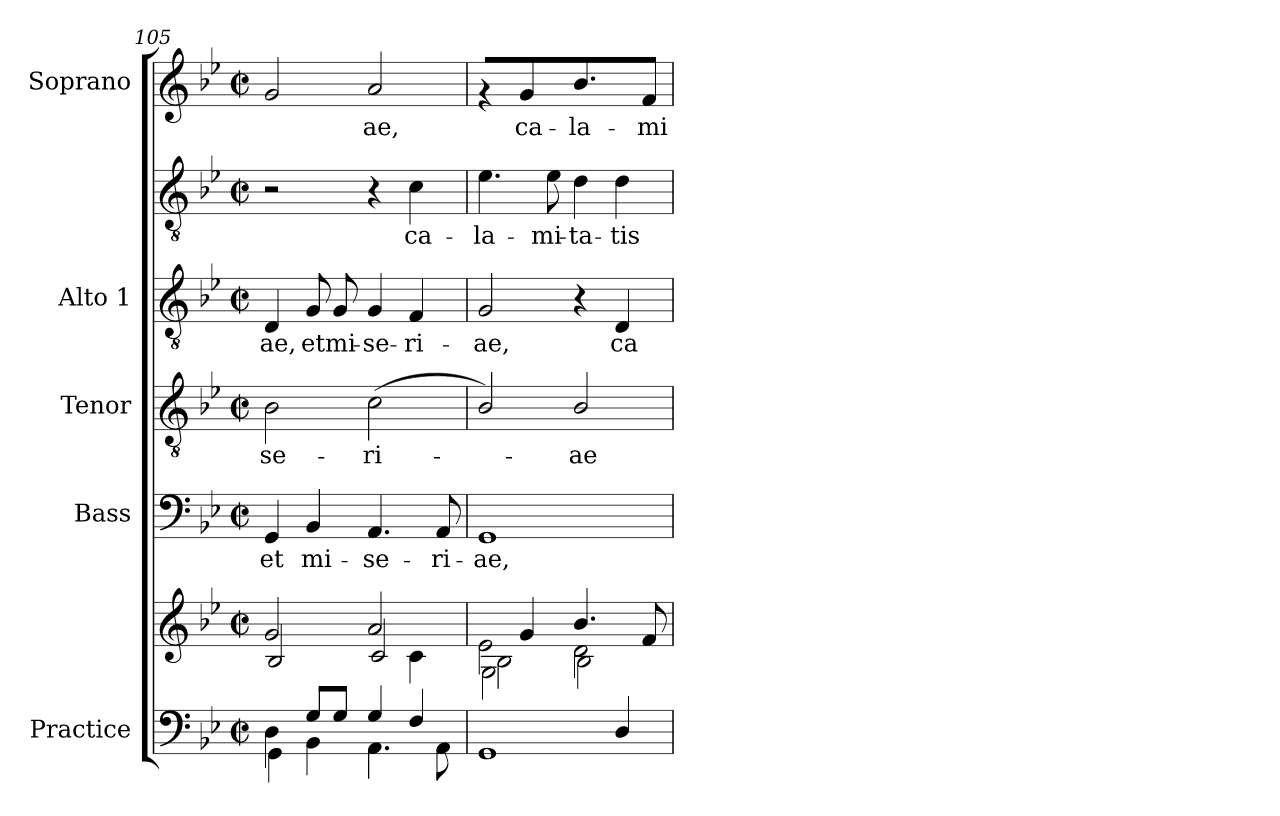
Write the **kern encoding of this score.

**kern	**kern	**kern	**text	**kern	**text	**kern	**text	**kern	**text	**kern	**text
*part5	*part5	*part4	*part4	*part3	*part3	*part2	*part2	*part2	*part2	*part1	*part1
*staff7	*staff6	*staff5	*staff5	*staff4	*staff4	*staff3	*staff3	*staff2	*staff2	*staff1	*staff1
*I"Practice	*	*I"Bass	*	*I"Tenor	*	*I"Alto 1	*	*	*	*I"Soprano	*
*	*	*I'B	*	*I'T	*	*I'A	*	*	*	*I'S	*
*clefF4	*clefG2	*clefF4	*	*clefGv2	*	*clefGv2	*	*clefGv2	*	*clefG2	*
*k[b-e-]	*k[b-e-]	*k[b-e-]	*	*k[b-e-]	*	*k[b-e-]	*	*k[b-e-]	*	*k[b-e-]	*
*B-:	*B-:	*B-:	*	*B-:	*	*B-:	*	*B-:	*	*B-:	*
*M2/2	*M2/2	*M2/2	*	*M2/2	*	*M2/2	*	*M2/2	*	*M2/2	*
*met(c|)	*met(c|)	*met(c|)	*	*met(c|)	*	*met(c|)	*	*met(c|)	*	*met(c|)	*
=105	=105	=105	=105	=105	=105	=105	=105	=105	=105	=105	=105
*^	*^	*	*	*	*	*	*	*	*	*	*
*	*	*	*^	*	*	*	*	*	*	*	*	*	*
!	!	!	!	!	!	!LO:LY:b	!	!LO:LY:b	!	!LO:LY:b	!	!	!	!
4D\	4GG\	2g/	2ryy	2B-/	4GG	et	2B-	se-	4D	-ae,	2r	.	2g	.
!	!	!	!	!	!	!LO:LY:b	!	!	!	!LO:LY:b	!	!	!	!
8G/L	4BB-\	.	.	.	4BB-	mi-	.	.	8G	et	.	.	.	.
!	!	!	!	!	!	!	!	!	!	!LO:LY:b	!	!	!	!
8G/J	.	.	.	.	.	.	.	.	8G	mi-	.	.	.	.
!	!	!	!	!	!	!LO:LY:b	!	!LO:LY:b	!	!LO:LY:b	!	!	!	!LO:LY:b
4G/	4.AA\	2a/	4ryy	2c/	4.AA/	-se-	(<2c	-ri-	4G	-se-	4r	.	2a	ae,
!	!	!	!	!	!	!	!	!	!	!LO:LY:b	!	!LO:LY:b	!	!
4F/	.	.	4c\	.	.	.	.	.	4F	-ri-	4c	-ca-	.	.
!	!	!	!	!	!	!LO:LY:b	!	!	!	!	!	!	!	!
.	8AA\	.	.	.	8AA/	-ri-	.	.	.	.	.	.	.	.
=106	=106	=106	=106	=106	=106	=106	=106	=106	=106	=106	=106	=106	=106	=106
*	*	*	*	*^	*	*	*	*	*	*	*	*	*	*
!	!	!	!	!	!	!	!LO:LY:b	!	!	!	!LO:LY:b	!	!LO:LY:b	!	!
2.ryy	1GG\	4ryy	2e-\	2G\	2B-\	1GG	-ae,	2B-/)	.	2G	ae,	4.e-	-la-	4r	.
!	!	!	!	!	!	!	!	!	!	!	!	!	!	!	!LO:LY:b
.	.	4g/	.	.	.	.	.	.	.	.	.	.	.	4g	ca-
!	!	!	!	!	!	!	!	!	!	!	!	!	!LO:LY:b	!	!
.	.	.	.	.	.	.	.	.	.	.	.	8e-	-mi-	.	.
!	!	!	!	!	!	!	!	!	!LO:LY:b	!	!	!	!LO:LY:b	!	!LO:LY:b
.	.	4.b-/	2d\	4ryy	2B-\	.	.	2B-/	ae	4r	.	4d	-ta-	4.b-/	-la-
!	!	!	!	!	!	!	!	!	!	!	!LO:LY:b	!	!LO:LY:b	!	!
4D/	.	.	.	4ryy	.	.	.	.	.	4D	ca-	4d	-tis	.	.
!	!	!	!	!	!	!	!	!	!	!	!	!	!	!	!LO:LY:b
.	.	8f/	.	.	.	.	.	.	.	.	.	.	.	8fJ	-mi-
*v	*v	*	*	*	*	*	*	*	*	*	*	*	*	*	*
*	*v	*v	*v	*v	*	*	*	*	*	*	*	*	*	*
=	=	=	=	=	=	=	=	=	=	=	=
*-	*-	*-	*-	*-	*-	*-	*-	*-	*-	*-	*-
